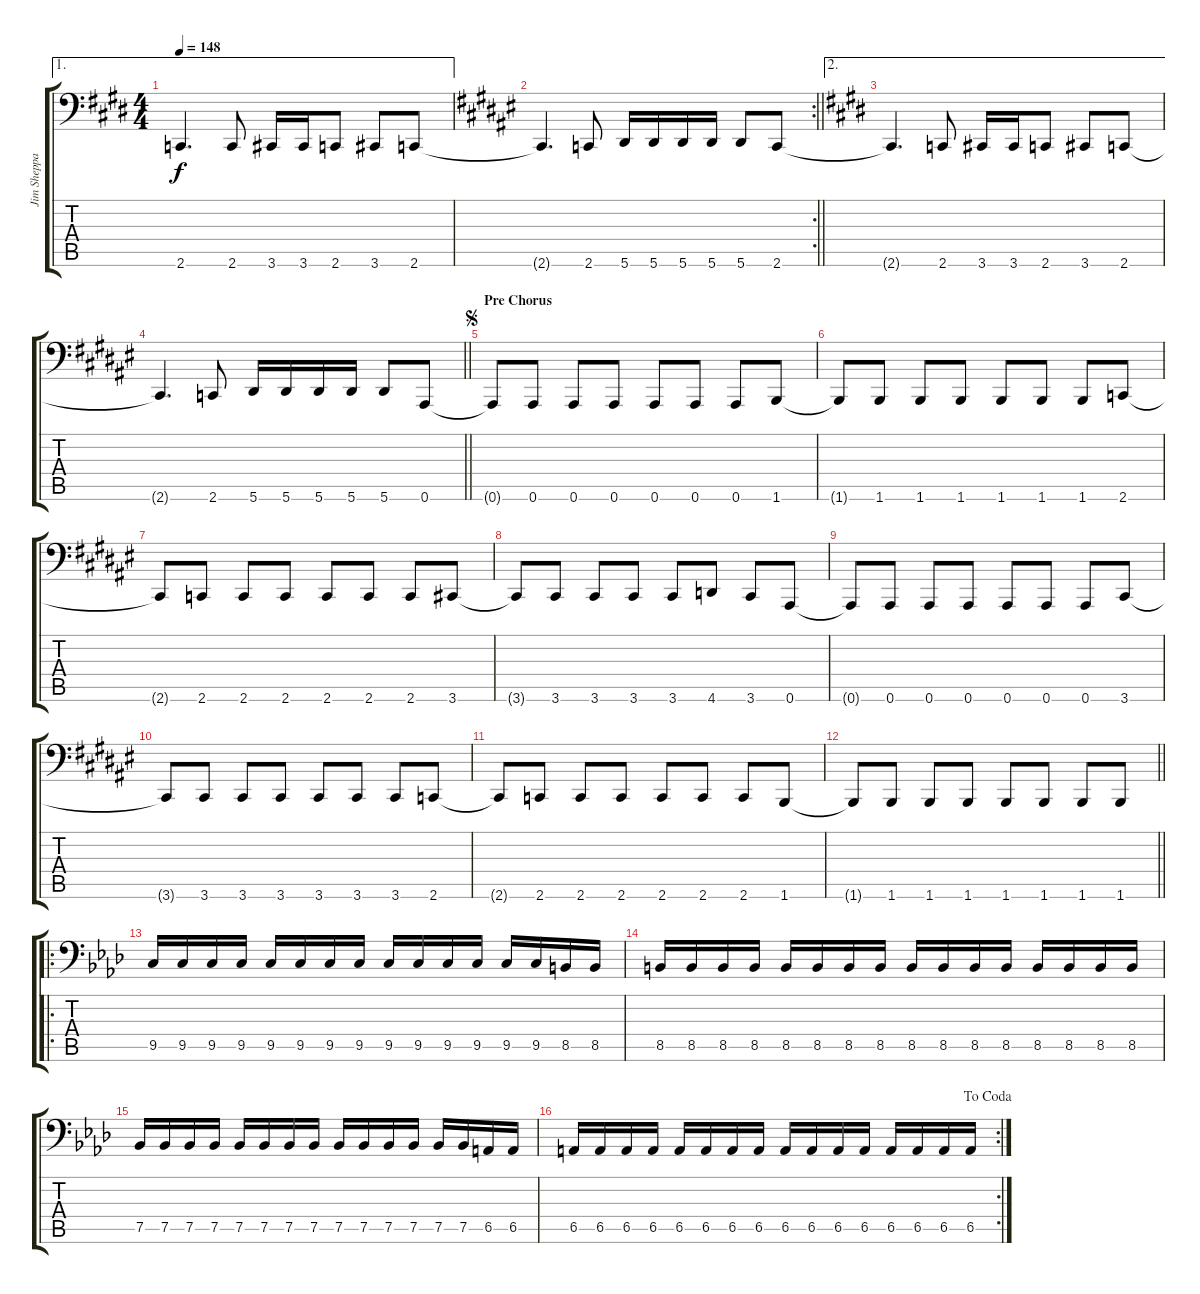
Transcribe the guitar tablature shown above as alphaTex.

\track ("Jim Sheppard" "Jim Sheppa") {instrument electricbassfinger}
\staff {score tabs}
\tuning (B2 Gb2 Db2 Ab1 Eb1 Bb0) {hide}
\ae 1
\ts (4 4)
\tempo 148
\clef f4
\ks e
2.6{t}.4{d dy f} 2.6.8 3.6.16 3.6.16 2.6.8 3.6.8 2.6.8 |
\rc 2
\barLineRight lightlight
\ks f#
2.6{t}.4{d} 2.6.8 5.6.16 5.6.16 5.6.16 5.6.16 5.6.8 2.6.8 |
\ae 2
\ks e
2.6{t}.4{d} 2.6.8 3.6.16 3.6.16 2.6.8 3.6.8 2.6.8 |
\barLineRight lightlight
\ks f#
2.6{t}.4{d} 2.6.8 5.6.16 5.6.16 5.6.16 5.6.16 5.6.8 0.6.8 |
\section ("" "Pre Chorus")
\jump segno
0.6{t}.8 0.6.8 0.6.8 0.6.8 0.6.8 0.6.8 0.6.8 1.6.8 |
1.6{t}.8 1.6.8 1.6.8 1.6.8 1.6.8 1.6.8 1.6.8 2.6.8 |
2.6{t}.8 2.6.8 2.6.8 2.6.8 2.6.8 2.6.8 2.6.8 3.6.8 |
3.6{t}.8 3.6.8 3.6.8 3.6.8 3.6.8 4.6.8 3.6.8 0.6.8 |
0.6{t}.8 0.6.8 0.6.8 0.6.8 0.6.8 0.6.8 0.6.8 3.6.8 |
3.6{t}.8 3.6.8 3.6.8 3.6.8 3.6.8 3.6.8 3.6.8 2.6.8 |
2.6{t}.8 2.6.8 2.6.8 2.6.8 2.6.8 2.6.8 2.6.8 1.6.8 |
\barLineRight lightlight
1.6{t}.8 1.6.8 1.6.8 1.6.8 1.6.8 1.6.8 1.6.8 1.6.8 |
\ro
\ks ab
9.5.16 9.5.16 9.5.16 9.5.16 9.5.16 9.5.16 9.5.16 9.5.16 9.5.16 9.5.16 9.5.16 9.5.16 9.5.16 9.5.16 8.5.16 8.5.16 |
8.5.16 8.5.16 8.5.16 8.5.16 8.5.16 8.5.16 8.5.16 8.5.16 8.5.16 8.5.16 8.5.16 8.5.16 8.5.16 8.5.16 8.5.16 8.5.16 |
7.5.16 7.5.16 7.5.16 7.5.16 7.5.16 7.5.16 7.5.16 7.5.16 7.5.16 7.5.16 7.5.16 7.5.16 7.5.16 7.5.16 6.5.16 6.5.16 |
\rc 2
\jump dacoda
6.5.16 6.5.16 6.5.16 6.5.16 6.5.16 6.5.16 6.5.16 6.5.16 6.5.16 6.5.16 6.5.16 6.5.16 6.5.16 6.5.16 6.5.16 6.5.16
